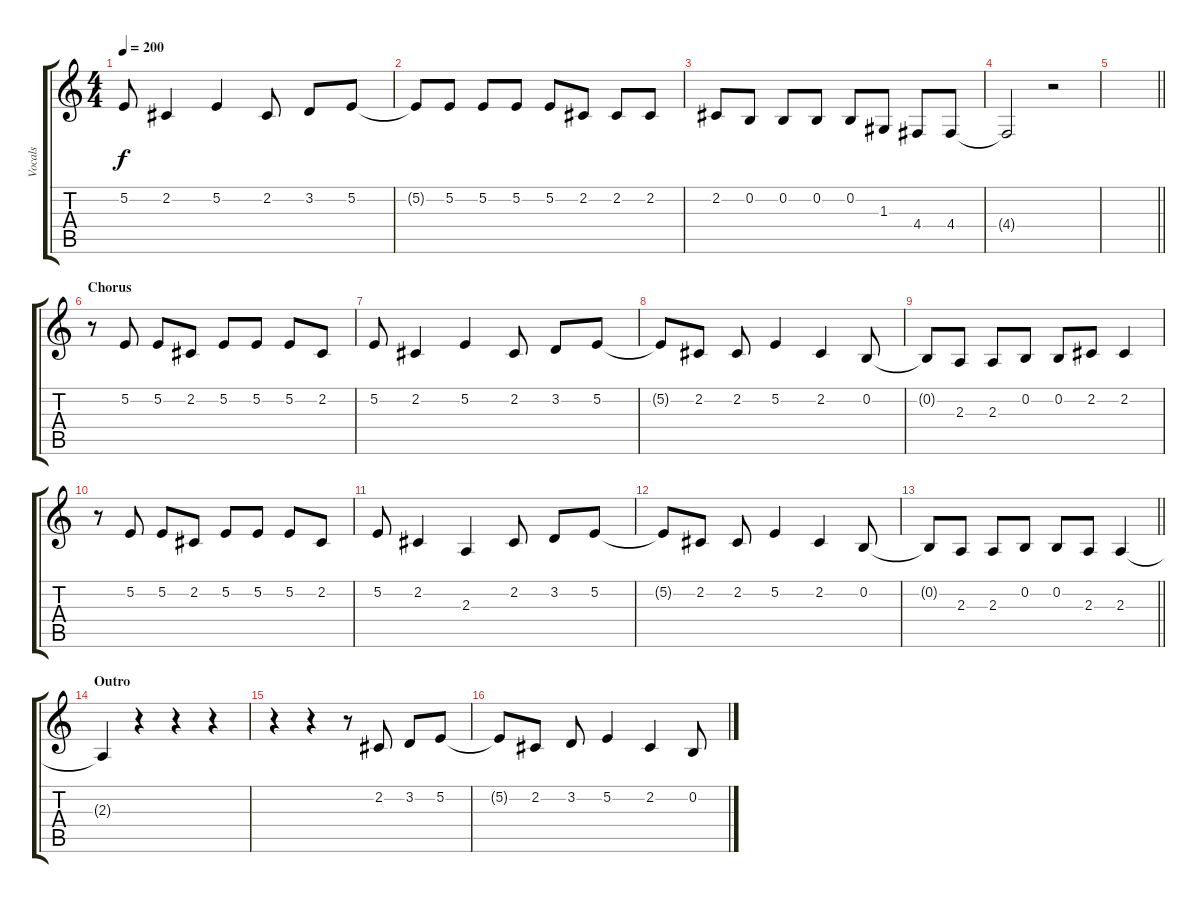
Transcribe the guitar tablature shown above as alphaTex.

\track ("Vocals" "Vocals") {instrument altosax}
\staff {score tabs}
\tuning (E4 B3 G3 D3 A2 E2) {hide}
\ts (4 4)
\tempo 200
\clef g2
\ks c
5.2.8{dy f} 2.2.4 5.2.4 2.2.8 3.2.8 5.2.8 |
5.2{t}.8 5.2.8 5.2.8 5.2.8 5.2.8 2.2.8 2.2.8 2.2.8 |
2.2.8 0.2.8 0.2.8 0.2.8 0.2.8 1.3.8 4.4.8 4.4.8 |
4.4{t}.2 r.2 |
\barLineRight lightlight
|
\section ("" "Chorus")
r.8 5.2.8 5.2.8 2.2.8 5.2.8 5.2.8 5.2.8 2.2.8 |
5.2.8 2.2.4 5.2.4 2.2.8 3.2.8 5.2.8 |
5.2{t}.8 2.2.8 2.2.8 5.2.4 2.2.4 0.2.8 |
0.2{t}.8 2.3.8 2.3.8 0.2.8 0.2.8 2.2.8 2.2.4 |
r.8 5.2.8 5.2.8 2.2.8 5.2.8 5.2.8 5.2.8 2.2.8 |
5.2.8 2.2.4 2.3.4 2.2.8 3.2.8 5.2.8 |
5.2{t}.8 2.2.8 2.2.8 5.2.4 2.2.4 0.2.8 |
\barLineRight lightlight
0.2{t}.8 2.3.8 2.3.8 0.2.8 0.2.8 2.3.8 2.3.4 |
\section ("" "Outro")
2.3{t}.4 r.4 r.4 r.4 |
r.4 r.4 r.8 2.2.8 3.2.8 5.2.8 |
5.2{t}.8 2.2.8 3.2.8 5.2.4 2.2.4 0.2.8
